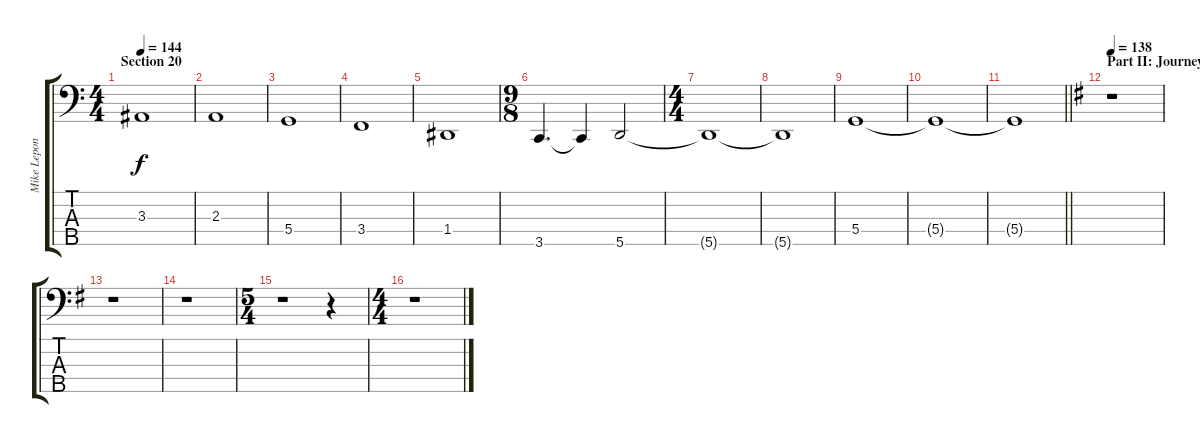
\track ("Mike Lepond (bass)" "Mike Lepon") {instrument electricbassfinger}
\staff {score tabs}
\tuning (F2 C2 G1 D1 A0) {hide}
\ts (4 4)
\section ("" "Section 20")
\tempo 144
\clef f4
\ks aminor
3.3.1{dy f} |
2.3.1 |
5.4.1 |
3.4.1 |
1.4.1 |
\ts (9 8)
3.5.4{d volume 16 balance 8} 3.5{t}.4 5.5.2 |
\ts (4 4)
\ks c
5.5{t}.1 |
5.5{t}.1 |
\ks aminor
5.4.1{volume 16} |
5.4{t}.1 |
\barLineRight lightlight
5.4{t}.1 |
\section ("" "Part II: Journey to Ithaca")
\tempo 138
\ks eminor
r.1 |
r.1 |
r.1 |
\ts (5 4)
r.1 r.4 |
\ts (4 4)
r.1
